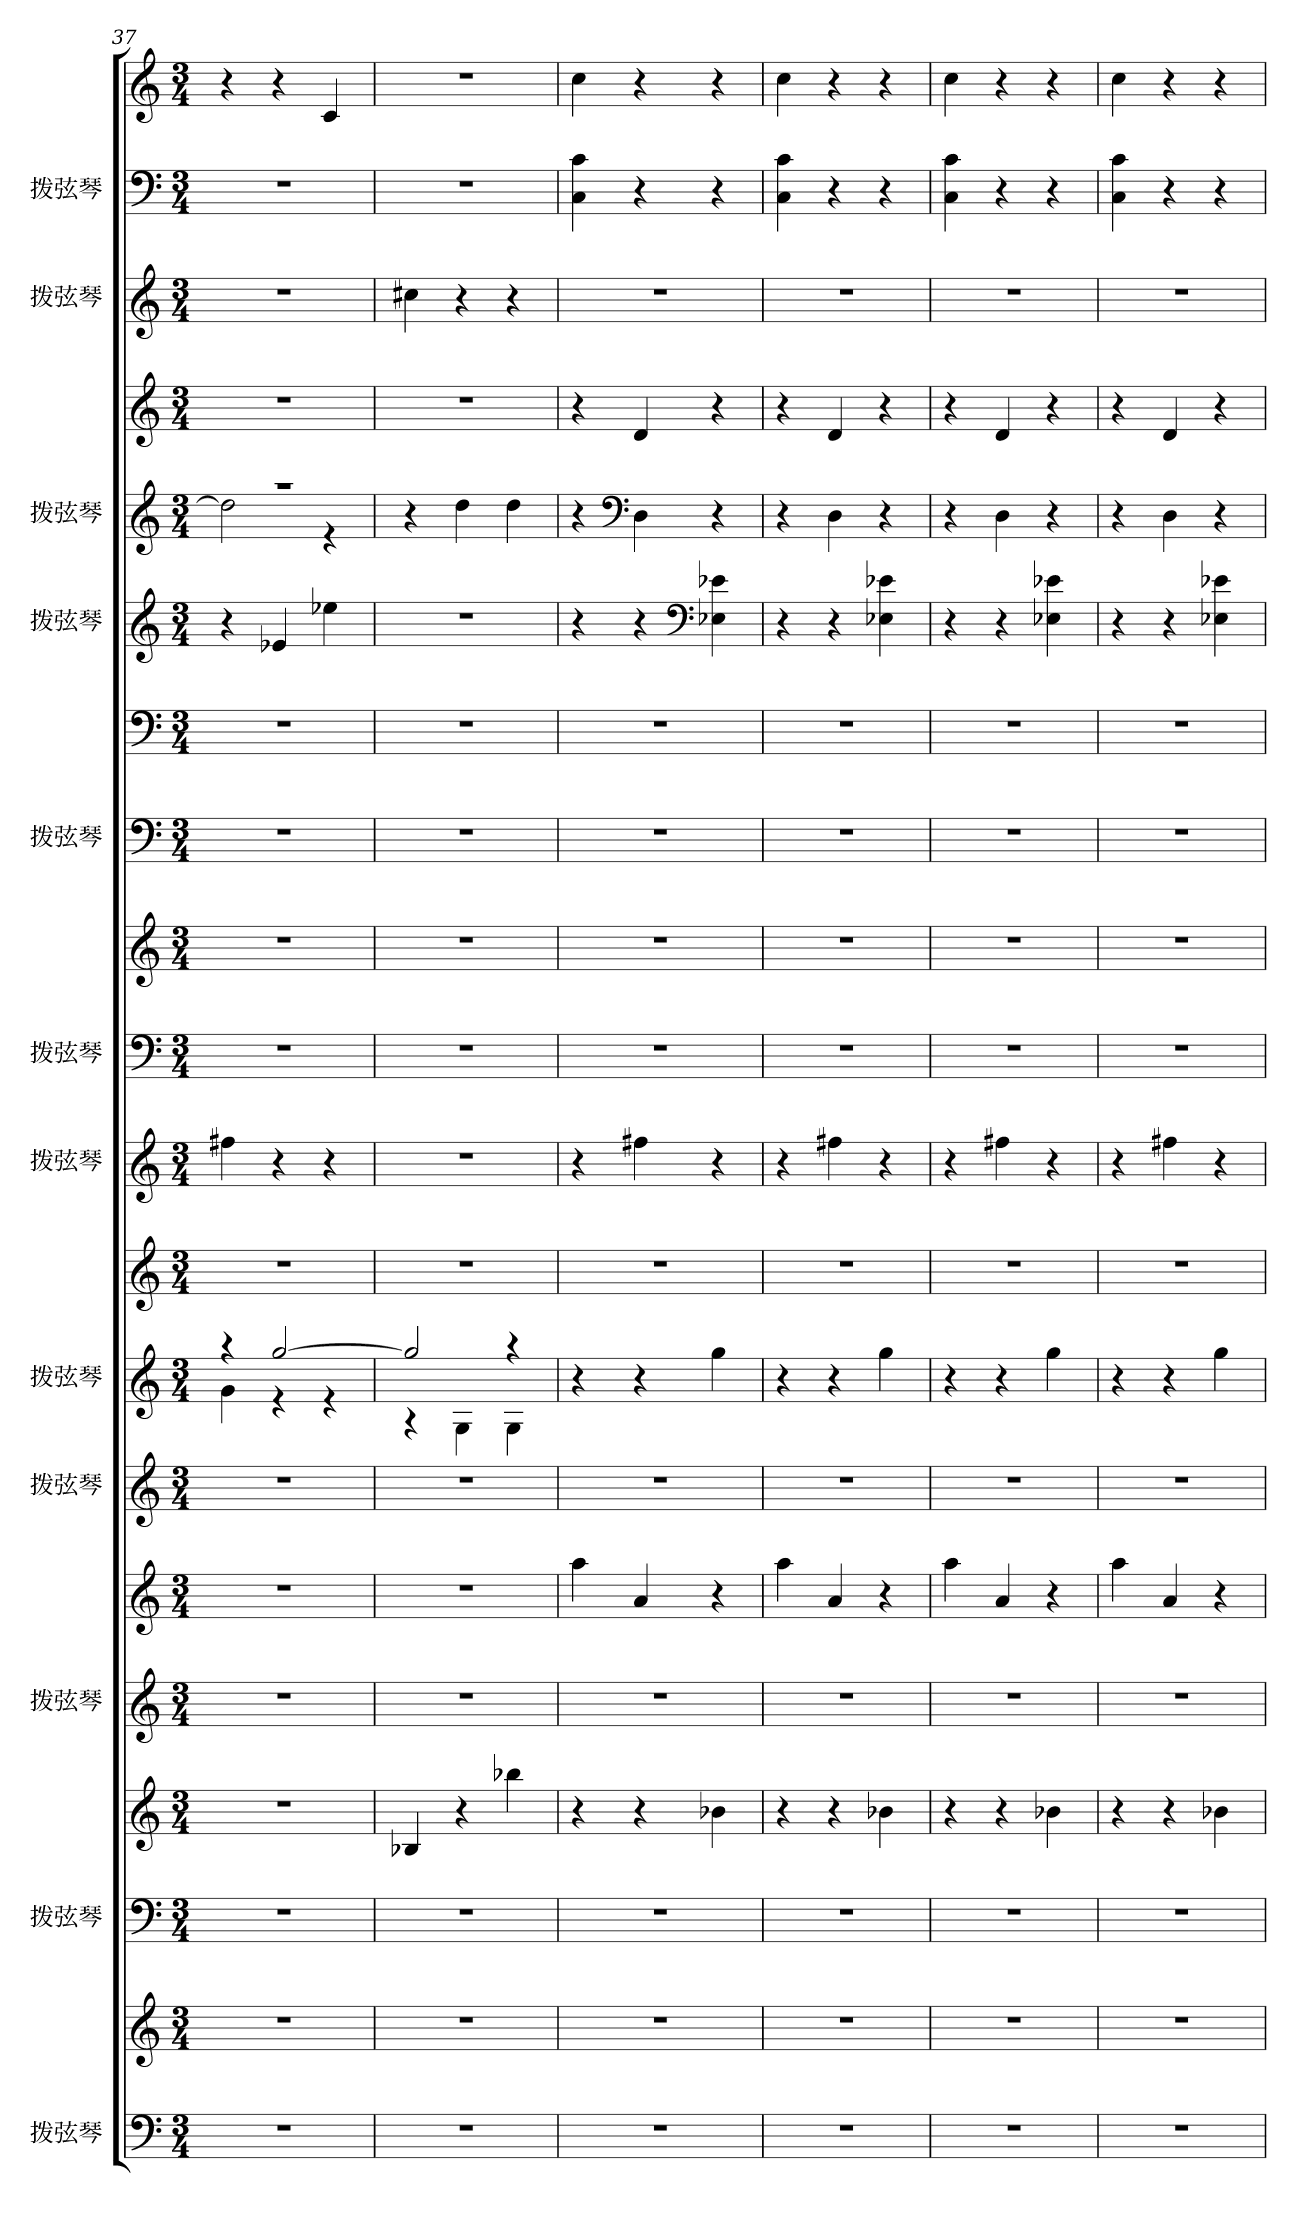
**kern	**kern	**kern	**kern	**kern	**kern	**kern	**kern	**kern	**kern	**kern	**kern	**kern	**kern	**kern	**kern	**kern	**kern	**kern	**kern
*part12	*part12	*part11	*part11	*part10	*part10	*part9	*part8	*part8	*part7	*part6	*part6	*part5	*part5	*part4	*part3	*part3	*part2	*part1	*part1
*staff20	*staff19	*staff18	*staff17	*staff16	*staff15	*staff14	*staff13	*staff12	*staff11	*staff10	*staff9	*staff8	*staff7	*staff6	*staff5	*staff4	*staff3	*staff2	*staff1
*I"拨弦琴	*	*I"拨弦琴	*	*I"拨弦琴	*	*I"拨弦琴	*I"拨弦琴	*	*I"拨弦琴	*I"拨弦琴	*	*I"拨弦琴	*	*I"拨弦琴	*I"拨弦琴	*	*I"拨弦琴	*I"拨弦琴	*
*clefF4	*clefG2	*clefF4	*clefG2	*clefG2	*clefG2	*clefG2	*clefG2	*clefG2	*clefG2	*clefF4	*clefG2	*clefF4	*clefF4	*clefG2	*clefG2	*clefG2	*clefG2	*clefF4	*clefG2
*k[]	*k[]	*k[]	*k[]	*k[]	*k[]	*k[]	*k[]	*k[]	*k[]	*k[]	*k[]	*k[]	*k[]	*k[]	*k[]	*k[]	*k[]	*k[]	*k[]
*M3/4	*M3/4	*M3/4	*M3/4	*M3/4	*M3/4	*M3/4	*M3/4	*M3/4	*M3/4	*M3/4	*M3/4	*M3/4	*M3/4	*M3/4	*M3/4	*M3/4	*M3/4	*M3/4	*M3/4
=37	=37	=37	=37	=37	=37	=37	=37	=37	=37	=37	=37	=37	=37	=37	=37	=37	=37	=37	=37
*	*	*	*	*	*	*	*^	*	*	*	*	*	*	*	*^	*	*	*	*
2.r	2.r	2.r	2.r	2.r	2.r	2.r	4r	4g\	2.r	4ff#X\	2.r	2.r	2.r	2.r	4r	2.r	2dd\]	2.r	2.r	2.r	4r
.	.	.	.	.	.	.	[2gg/	4r	.	4r	.	.	.	.	4e-X/	.	.	.	.	.	4r
.	.	.	.	.	.	.	.	4r	.	4r	.	.	.	.	4ee-X\	.	4r	.	.	.	4c/
*	*	*	*	*	*	*	*	*	*	*	*	*	*	*	*	*v	*v	*	*	*	*
=38	=38	=38	=38	=38	=38	=38	=38	=38	=38	=38	=38	=38	=38	=38	=38	=38	=38	=38	=38	=38
2.r	2.r	2.r	4B-X/	2.r	2.r	2.r	2gg/]	4r	2.r	2.r	2.r	2.r	2.r	2.r	2.r	4r	2.r	4cc#X\	2.r	2.r
.	.	.	4r	.	.	.	.	4G\	.	.	.	.	.	.	.	4dd\	.	4r	.	.
.	.	.	4bb-X\	.	.	.	4r	4G\	.	.	.	.	.	.	.	4dd\	.	4r	.	.
*	*	*	*	*	*	*	*v	*v	*	*	*	*	*	*	*	*	*	*	*	*
=39	=39	=39	=39	=39	=39	=39	=39	=39	=39	=39	=39	=39	=39	=39	=39	=39	=39	=39	=39
2.r	2.r	2.r	4r	2.r	4aa\	2.r	4r	2.r	4r	2.r	2.r	2.r	2.r	4r	4r	4r	2.r	4C\ 4c\	4cc\
*	*	*	*	*	*	*	*	*	*	*	*	*	*	*	*clefF4	*	*	*	*
.	.	.	4r	.	4a/	.	4r	.	4ff#X\	.	.	.	.	4r	4D\	4d/	.	4r	4r
*	*	*	*	*	*	*	*	*	*	*	*	*	*	*clefF4	*	*	*	*	*
.	.	.	4b-X\	.	4r	.	4gg\	.	4r	.	.	.	.	4E-X\ 4e-X\	4r	4r	.	4r	4r
=40	=40	=40	=40	=40	=40	=40	=40	=40	=40	=40	=40	=40	=40	=40	=40	=40	=40	=40	=40
2.r	2.r	2.r	4r	2.r	4aa\	2.r	4r	2.r	4r	2.r	2.r	2.r	2.r	4r	4r	4r	2.r	4C\ 4c\	4cc\
.	.	.	4r	.	4a/	.	4r	.	4ff#X\	.	.	.	.	4r	4D\	4d/	.	4r	4r
.	.	.	4b-X\	.	4r	.	4gg\	.	4r	.	.	.	.	4E-X\ 4e-X\	4r	4r	.	4r	4r
=41	=41	=41	=41	=41	=41	=41	=41	=41	=41	=41	=41	=41	=41	=41	=41	=41	=41	=41	=41
2.r	2.r	2.r	4r	2.r	4aa\	2.r	4r	2.r	4r	2.r	2.r	2.r	2.r	4r	4r	4r	2.r	4C\ 4c\	4cc\
.	.	.	4r	.	4a/	.	4r	.	4ff#X\	.	.	.	.	4r	4D\	4d/	.	4r	4r
.	.	.	4b-X\	.	4r	.	4gg\	.	4r	.	.	.	.	4E-X\ 4e-X\	4r	4r	.	4r	4r
=42	=42	=42	=42	=42	=42	=42	=42	=42	=42	=42	=42	=42	=42	=42	=42	=42	=42	=42	=42
2.r	2.r	2.r	4r	2.r	4aa\	2.r	4r	2.r	4r	2.r	2.r	2.r	2.r	4r	4r	4r	2.r	4C\ 4c\	4cc\
.	.	.	4r	.	4a/	.	4r	.	4ff#X\	.	.	.	.	4r	4D\	4d/	.	4r	4r
.	.	.	4b-X\	.	4r	.	4gg\	.	4r	.	.	.	.	4E-X\ 4e-X\	4r	4r	.	4r	4r
=	=	=	=	=	=	=	=	=	=	=	=	=	=	=	=	=	=	=	=
*-	*-	*-	*-	*-	*-	*-	*-	*-	*-	*-	*-	*-	*-	*-	*-	*-	*-	*-	*-
